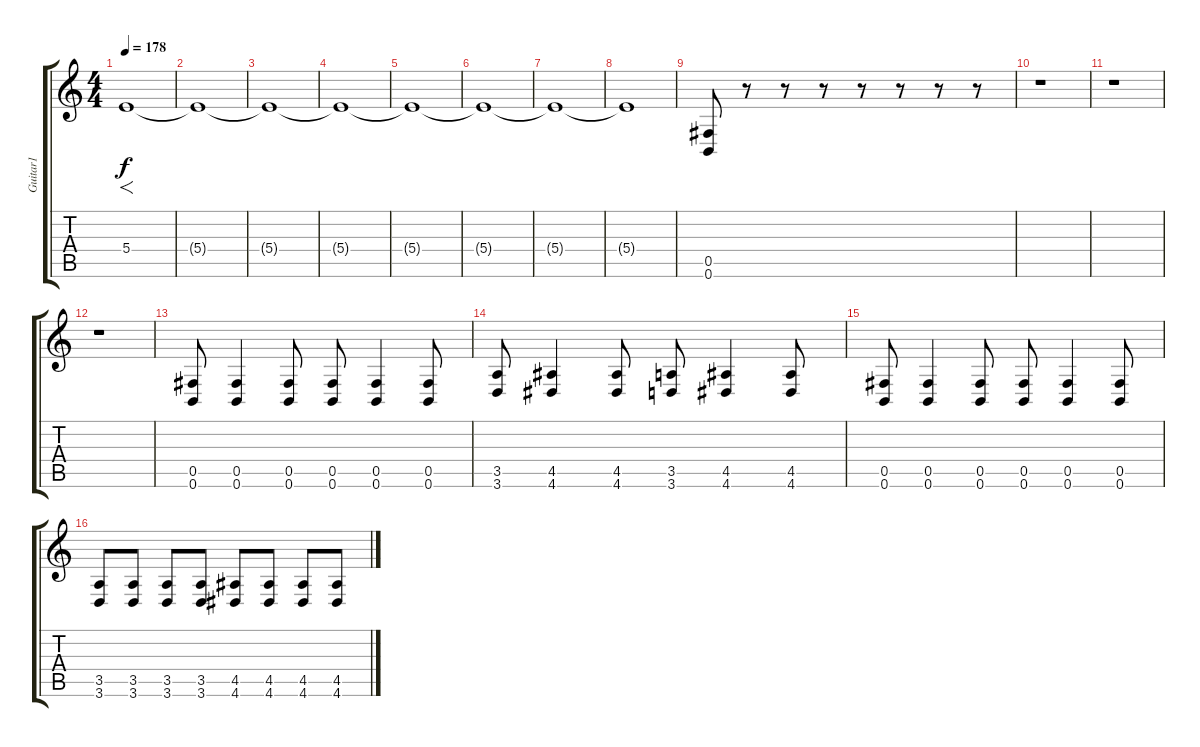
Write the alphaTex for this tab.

\track ("Guitar1" "Guitar1") {instrument distortionguitar}
\staff {score tabs}
\tuning (Db4 Ab3 E3 B2 Gb2 B1) {hide}
\ts (4 4)
\tempo 178
\clef g2
\ks c
5.4.1{f dy f instrument distortionguitar} |
5.4{t}.1 |
5.4{t}.1 |
5.4{t}.1 |
5.4{t}.1 |
5.4{t}.1 |
5.4{t}.1 |
5.4{t}.1 |
(0.5 0.6).8 r.8 r.8 r.8 r.8 r.8 r.8 r.8 |
r.1 |
r.1 |
r.1 |
(0.5 0.6).8 (0.5 0.6).4 (0.5 0.6).8 (0.5 0.6).8 (0.5 0.6).4 (0.5 0.6).8 |
(3.5 3.6).8 (4.5 4.6).4 (4.5 4.6).8 (3.5 3.6).8 (4.5 4.6).4 (4.5 4.6).8 |
(0.5 0.6).8 (0.5 0.6).4 (0.5 0.6).8 (0.5 0.6).8 (0.5 0.6).4 (0.5 0.6).8 |
(3.5 3.6).8 (3.5 3.6).8 (3.5 3.6).8 (3.5 3.6).8 (4.5 4.6).8 (4.5 4.6).8 (4.5 4.6).8 (4.5 4.6).8
